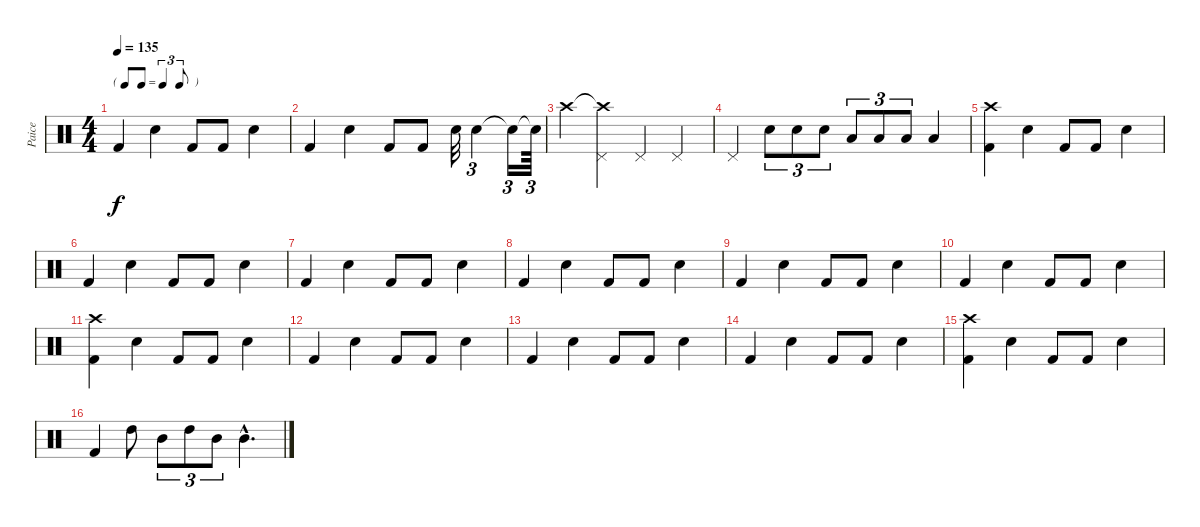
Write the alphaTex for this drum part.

\track ("Paice" "Paice") {instrument percussion}
\staff {score}
\articulation defaults
\ts (4 4)
\tf triplet8th
\tempo 135
\clef neutral
\ks c "Kick (hit) 2".4{dy f} "Electric Snare (hit)".4 "Kick (hit) 2".8 "Kick (hit) 2".8 "Electric Snare (hit)".4
|
"Kick (hit) 2".4 "Electric Snare (hit)".4 "Kick (hit) 2".8 "Kick (hit) 2".8 "Electric Snare (hit)".32 "Electric Snare (hit)".4{tu (3 2)} "Electric Snare (hit)"{t}.16{tu (3 2)} "Electric Snare (hit)"{t}.64{tu (3 2)} |
"Crash high (hit)".4 ("Crash high (hit)"{t} "Pedal Hi-Hat (hit)").4 "Pedal Hi-Hat (hit)".4 "Pedal Hi-Hat (hit)".4 |
"Pedal Hi-Hat (hit)".4 "Electric Snare (hit)".8{tu (3 2)} "Electric Snare (hit)".8{tu (3 2)} "Electric Snare (hit)".8{tu (3 2)} "Low Tom (hit)".8{tu (3 2)} "Low Tom (hit)".8{tu (3 2)} "Low Tom (hit)".8{tu (3 2)} "Low Tom (hit)".4 |
("Kick (hit) 2" "Crash high (hit)").4 "Electric Snare (hit)".4 "Kick (hit) 2".8 "Kick (hit) 2".8 "Electric Snare (hit)".4 |
"Kick (hit) 2".4 "Electric Snare (hit)".4 "Kick (hit) 2".8 "Kick (hit) 2".8 "Electric Snare (hit)".4 |
"Kick (hit) 2".4 "Electric Snare (hit)".4 "Kick (hit) 2".8 "Kick (hit) 2".8 "Electric Snare (hit)".4 |
"Kick (hit) 2".4 "Electric Snare (hit)".4 "Kick (hit) 2".8 "Kick (hit) 2".8 "Electric Snare (hit)".4 |
"Kick (hit) 2".4 "Electric Snare (hit)".4 "Kick (hit) 2".8 "Kick (hit) 2".8 "Electric Snare (hit)".4 |
"Kick (hit) 2".4 "Electric Snare (hit)".4 "Kick (hit) 2".8 "Kick (hit) 2".8 "Electric Snare (hit)".4 |
("Kick (hit) 2" "Crash high (hit)").4 "Electric Snare (hit)".4 "Kick (hit) 2".8 "Kick (hit) 2".8 "Electric Snare (hit)".4 |
"Kick (hit) 2".4 "Electric Snare (hit)".4 "Kick (hit) 2".8 "Kick (hit) 2".8 "Electric Snare (hit)".4 |
"Kick (hit) 2".4 "Electric Snare (hit)".4 "Kick (hit) 2".8 "Kick (hit) 2".8 "Electric Snare (hit)".4 |
"Kick (hit) 2".4 "Electric Snare (hit)".4 "Kick (hit) 2".8 "Kick (hit) 2".8 "Electric Snare (hit)".4 |
("Kick (hit) 2" "Crash high (hit)").4 "Electric Snare (hit)".4 "Kick (hit) 2".8 "Kick (hit) 2".8 "Electric Snare (hit)".4 |
"Kick (hit) 2".4 "High Tom (hit)".8 "Mid Tom (hit)".8{tu (3 2)} "High Tom (hit)".8{tu (3 2)} "Mid Tom (hit)".8{tu (3 2)} "Mid Tom (hit)"{hac}.4{d}
